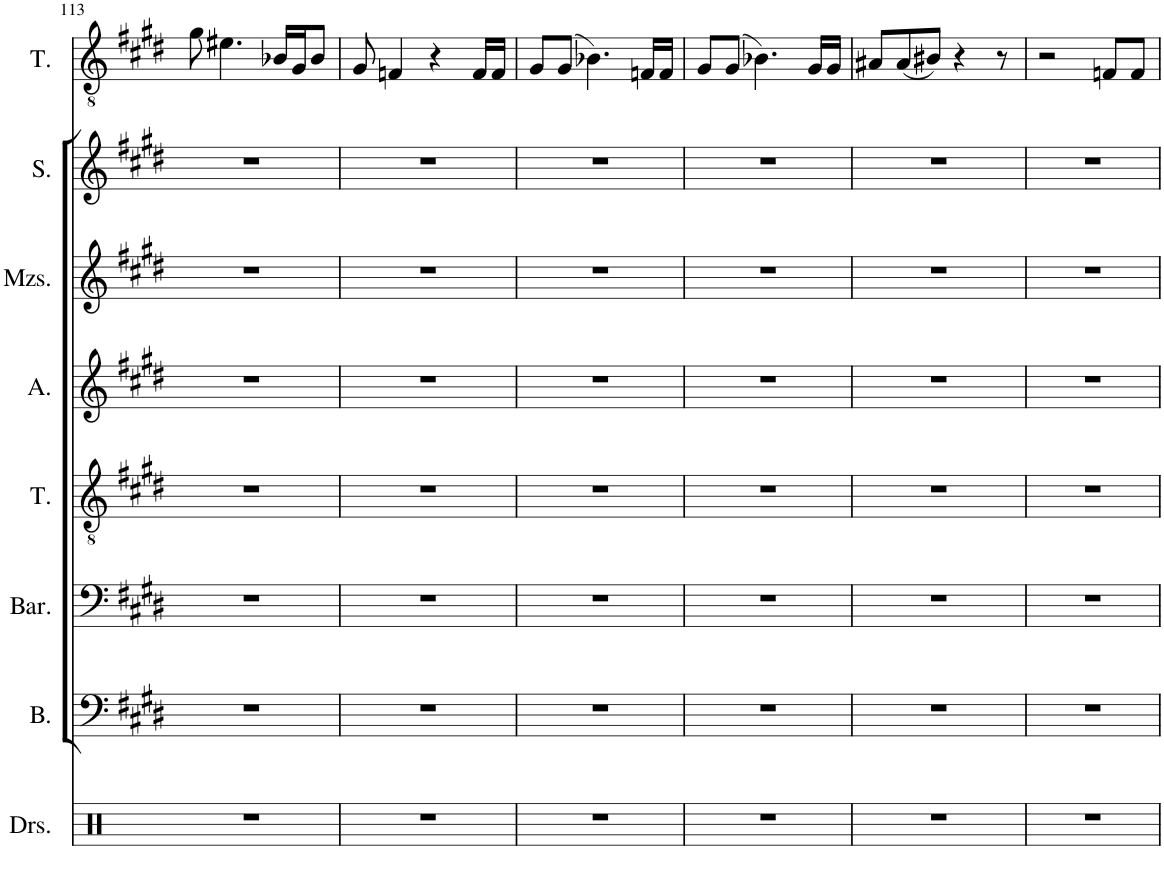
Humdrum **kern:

**kern	**kern	**kern	**kern	**kern	**kern	**kern	**kern
*part8	*part7	*part6	*part5	*part4	*part3	*part2	*part1
*staff8	*staff7	*staff6	*staff5	*staff4	*staff3	*staff2	*staff1
*I"Drumset	*I"Bass	*I"Baritone	*I"Tenor	*I"Alto	*I"Mezzo-soprano	*I"Soprano	*I"Tenor
*I'Drs.	*I'B.	*I'Bar.	*I'T.	*I'A.	*I'Mzs.	*I'S.	*I'T.
!!LO:PB:g=z
*clefX	*clefF4	*clefF4	*clefGv2	*clefG2	*clefG2	*clefG2	*clefGv2
*k[]	*k[f#c#g#d#]	*k[f#c#g#d#]	*k[f#c#g#d#]	*k[f#c#g#d#]	*k[f#c#g#d#]	*k[f#c#g#d#]	*k[f#c#g#d#]
*M6/8	*M6/8	*M6/8	*M6/8	*M6/8	*M6/8	*M6/8	*M6/8
=113	=113	=113	=113	=113	=113	=113	=113
2.r	2.r	2.r	2.r	2.r	2.r	2.r	8g#\
.	.	.	.	.	.	.	4.e#X\
.	.	.	.	.	.	.	16B-X/LL
.	.	.	.	.	.	.	16G#/J
.	.	.	.	.	.	.	8B-/J
=114	=114	=114	=114	=114	=114	=114	=114
2.r	2.r	2.r	2.r	2.r	2.r	2.r	8G#/
.	.	.	.	.	.	.	4Fn/
.	.	.	.	.	.	.	4r
.	.	.	.	.	.	.	16F/LL
.	.	.	.	.	.	.	16F/JJ
=115	=115	=115	=115	=115	=115	=115	=115
2.r	2.r	2.r	2.r	2.r	2.r	2.r	8G#/L
.	.	.	.	.	.	.	(8G#/J
.	.	.	.	.	.	.	4.B-X\)
.	.	.	.	.	.	.	16Fn/LL
.	.	.	.	.	.	.	16F/JJ
=116	=116	=116	=116	=116	=116	=116	=116
2.r	2.r	2.r	2.r	2.r	2.r	2.r	8G#/L
.	.	.	.	.	.	.	(8G#/J
.	.	.	.	.	.	.	4.B-X\)
.	.	.	.	.	.	.	16G#/LL
.	.	.	.	.	.	.	16G#/JJ
=117	=117	=117	=117	=117	=117	=117	=117
2.r	2.r	2.r	2.r	2.r	2.r	2.r	8A#X/L
.	.	.	.	.	.	.	(8A#/
.	.	.	.	.	.	.	8B#X/J)
.	.	.	.	.	.	.	4r
.	.	.	.	.	.	.	8r
=118	=118	=118	=118	=118	=118	=118	=118
2.r	2.r	2.r	2.r	2.r	2.r	2.r	2r
.	.	.	.	.	.	.	8Fn/L
.	.	.	.	.	.	.	8F/J
=	=	=	=	=	=	=	=
*-	*-	*-	*-	*-	*-	*-	*-
